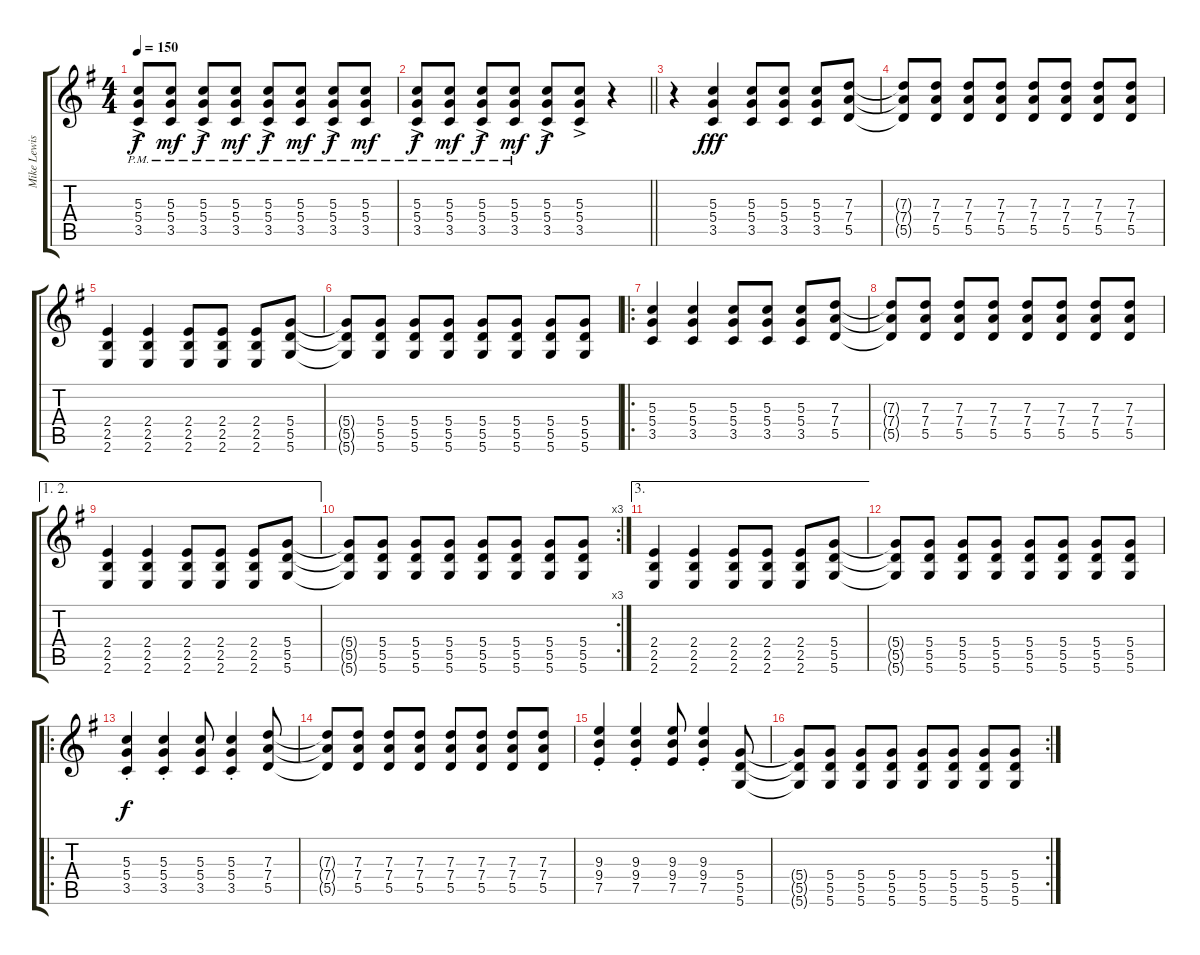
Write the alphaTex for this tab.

\track ("Mike Lewis - Guitar" "Mike Lewis") {instrument overdrivenguitar}
\staff {score tabs}
\tuning (E4 B3 G3 D3 A2 D2) {hide}
\ts (4 4)
\tempo 150
\clef g2
\ks g
(5.3{ac pm} 5.4{ac pm} 3.5{ac pm}).8{dy f} (5.3{pm} 5.4{pm} 3.5{pm}).8{dy mf} (5.3{ac pm} 5.4{ac pm} 3.5{ac pm}).8{dy f} (5.3{pm} 5.4{pm} 3.5{pm}).8{dy mf} (5.3{ac pm} 5.4{ac pm} 3.5{ac pm}).8{dy f} (5.3{pm} 5.4{pm} 3.5{pm}).8{dy mf} (5.3{ac pm} 5.4{ac pm} 3.5{ac pm}).8{dy f} (5.3{pm} 5.4{pm} 3.5{pm}).8{dy mf} |
\barLineRight lightlight
(5.3{ac pm} 5.4{ac pm} 3.5{ac pm}).8{dy f} (5.3{pm} 5.4{pm} 3.5{pm}).8{dy mf} (5.3{ac pm} 5.4{ac pm} 3.5{ac pm}).8{dy f} (5.3{pm} 5.4{pm} 3.5{pm}).8{dy mf} (5.3{ac} 5.4{ac} 3.5{ac}).8{dy f} (5.3{ac} 5.4{ac} 3.5{ac}).8 r.4 |
r.4 (5.3 5.4 3.5).4{dy fff} (5.3 5.4 3.5).8 (5.3 5.4 3.5).8 (5.3 5.4 3.5).8 (7.3 7.4 5.5).8 |
(7.3{t} 7.4{t} 5.5{t}).8 (7.3 7.4 5.5).8 (7.3 7.4 5.5).8 (7.3 7.4 5.5).8 (7.3 7.4 5.5).8 (7.3 7.4 5.5).8 (7.3 7.4 5.5).8 (7.3 7.4 5.5).8 |
(2.4 2.5 2.6).4 (2.4 2.5 2.6).4 (2.4 2.5 2.6).8 (2.4 2.5 2.6).8 (2.4 2.5 2.6).8 (5.4 5.5 5.6).8 |
(5.4{t} 5.5{t} 5.6{t}).8 (5.4 5.5 5.6).8 (5.4 5.5 5.6).8 (5.4 5.5 5.6).8 (5.4 5.5 5.6).8 (5.4 5.5 5.6).8 (5.4 5.5 5.6).8 (5.4 5.5 5.6).8 |
\ro
(5.3 5.4 3.5).4 (5.3 5.4 3.5).4 (5.3 5.4 3.5).8 (5.3 5.4 3.5).8 (5.3 5.4 3.5).8 (7.3 7.4 5.5).8 |
(7.3{t} 7.4{t} 5.5{t}).8 (7.3 7.4 5.5).8 (7.3 7.4 5.5).8 (7.3 7.4 5.5).8 (7.3 7.4 5.5).8 (7.3 7.4 5.5).8 (7.3 7.4 5.5).8 (7.3 7.4 5.5).8 |
\ae (1 2)
(2.4 2.5 2.6).4 (2.4 2.5 2.6).4 (2.4 2.5 2.6).8 (2.4 2.5 2.6).8 (2.4 2.5 2.6).8 (5.4 5.5 5.6).8 |
\rc 3
(5.4{t} 5.5{t} 5.6{t}).8 (5.4 5.5 5.6).8 (5.4 5.5 5.6).8 (5.4 5.5 5.6).8 (5.4 5.5 5.6).8 (5.4 5.5 5.6).8 (5.4 5.5 5.6).8 (5.4 5.5 5.6).8 |
\ae 3
(2.4 2.5 2.6).4 (2.4 2.5 2.6).4 (2.4 2.5 2.6).8 (2.4 2.5 2.6).8 (2.4 2.5 2.6).8 (5.4 5.5 5.6).8 |
(5.4{t} 5.5{t} 5.6{t}).8 (5.4 5.5 5.6).8 (5.4 5.5 5.6).8 (5.4 5.5 5.6).8 (5.4 5.5 5.6).8 (5.4 5.5 5.6).8 (5.4 5.5 5.6).8 (5.4 5.5 5.6).8 |
\ro
(5.3{st} 5.4{st} 3.5{st}).4{dy f} (5.3{st} 5.4{st} 3.5{st}).4 (5.3 5.4 3.5).8 (5.3{st} 5.4{st} 3.5{st}).4 (7.3 7.4 5.5).8 |
(7.3{t} 7.4{t} 5.5{t}).8 (7.3 7.4 5.5).8 (7.3 7.4 5.5).8 (7.3 7.4 5.5).8 (7.3 7.4 5.5).8 (7.3 7.4 5.5).8 (7.3 7.4 5.5).8 (7.3 7.4 5.5).8 |
(9.3{st} 9.4{st} 7.5{st}).4 (9.3{st} 9.4{st} 7.5{st}).4 (9.3 9.4 7.5).8 (9.3{st} 9.4{st} 7.5{st}).4 (5.4 5.5 5.6).8 |
\rc 2
(5.4{t} 5.5{t} 5.6{t}).8 (5.4 5.5 5.6).8 (5.4 5.5 5.6).8 (5.4 5.5 5.6).8 (5.4 5.5 5.6).8 (5.4 5.5 5.6).8 (5.4 5.5 5.6).8 (5.4 5.5 5.6).8
